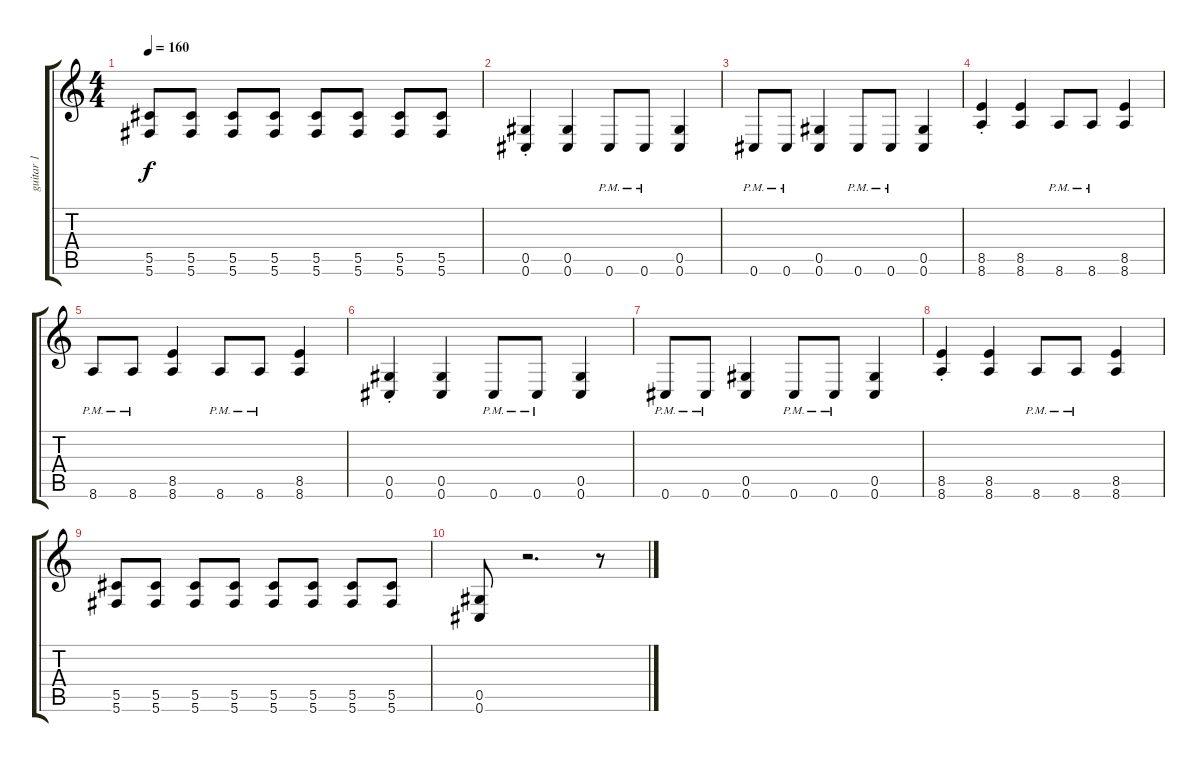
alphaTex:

\track ("guitar 1" "guitar 1") {instrument distortionguitar}
\staff {score tabs}
\tuning (Eb4 Bb3 Gb3 Db3 Ab2 Db2) {hide}
\ts (4 4)
\tempo 160
\clef g2
\ks c
(5.5 5.6).8{dy f} (5.5 5.6).8 (5.5 5.6).8 (5.5 5.6).8 (5.5 5.6).8 (5.5 5.6).8 (5.5 5.6).8 (5.5 5.6).8 |
(0.5{st} 0.6{st}).4 (0.5 0.6).4 0.6{pm}.8 0.6{pm}.8 (0.5 0.6).4 |
0.6{pm}.8 0.6{pm}.8 (0.5 0.6).4 0.6{pm}.8 0.6{pm}.8 (0.5 0.6).4 |
(8.5{st} 8.6{st}).4 (8.5 8.6).4 8.6{pm}.8 8.6{pm}.8 (8.5 8.6).4 |
8.6{pm}.8 8.6{pm}.8 (8.5 8.6).4 8.6{pm}.8 8.6{pm}.8 (8.5 8.6).4 |
(0.5{st} 0.6{st}).4 (0.5 0.6).4 0.6{pm}.8 0.6{pm}.8 (0.5 0.6).4 |
0.6{pm}.8 0.6{pm}.8 (0.5 0.6).4 0.6{pm}.8 0.6{pm}.8 (0.5 0.6).4 |
(8.5{st} 8.6{st}).4 (8.5 8.6).4 8.6{pm}.8 8.6{pm}.8 (8.5 8.6).4 |
(5.5 5.6).8 (5.5 5.6).8 (5.5 5.6).8 (5.5 5.6).8 (5.5 5.6).8 (5.5 5.6).8 (5.5 5.6).8 (5.5 5.6).8 |
(0.5 0.6).8 r.2{d} r.8
